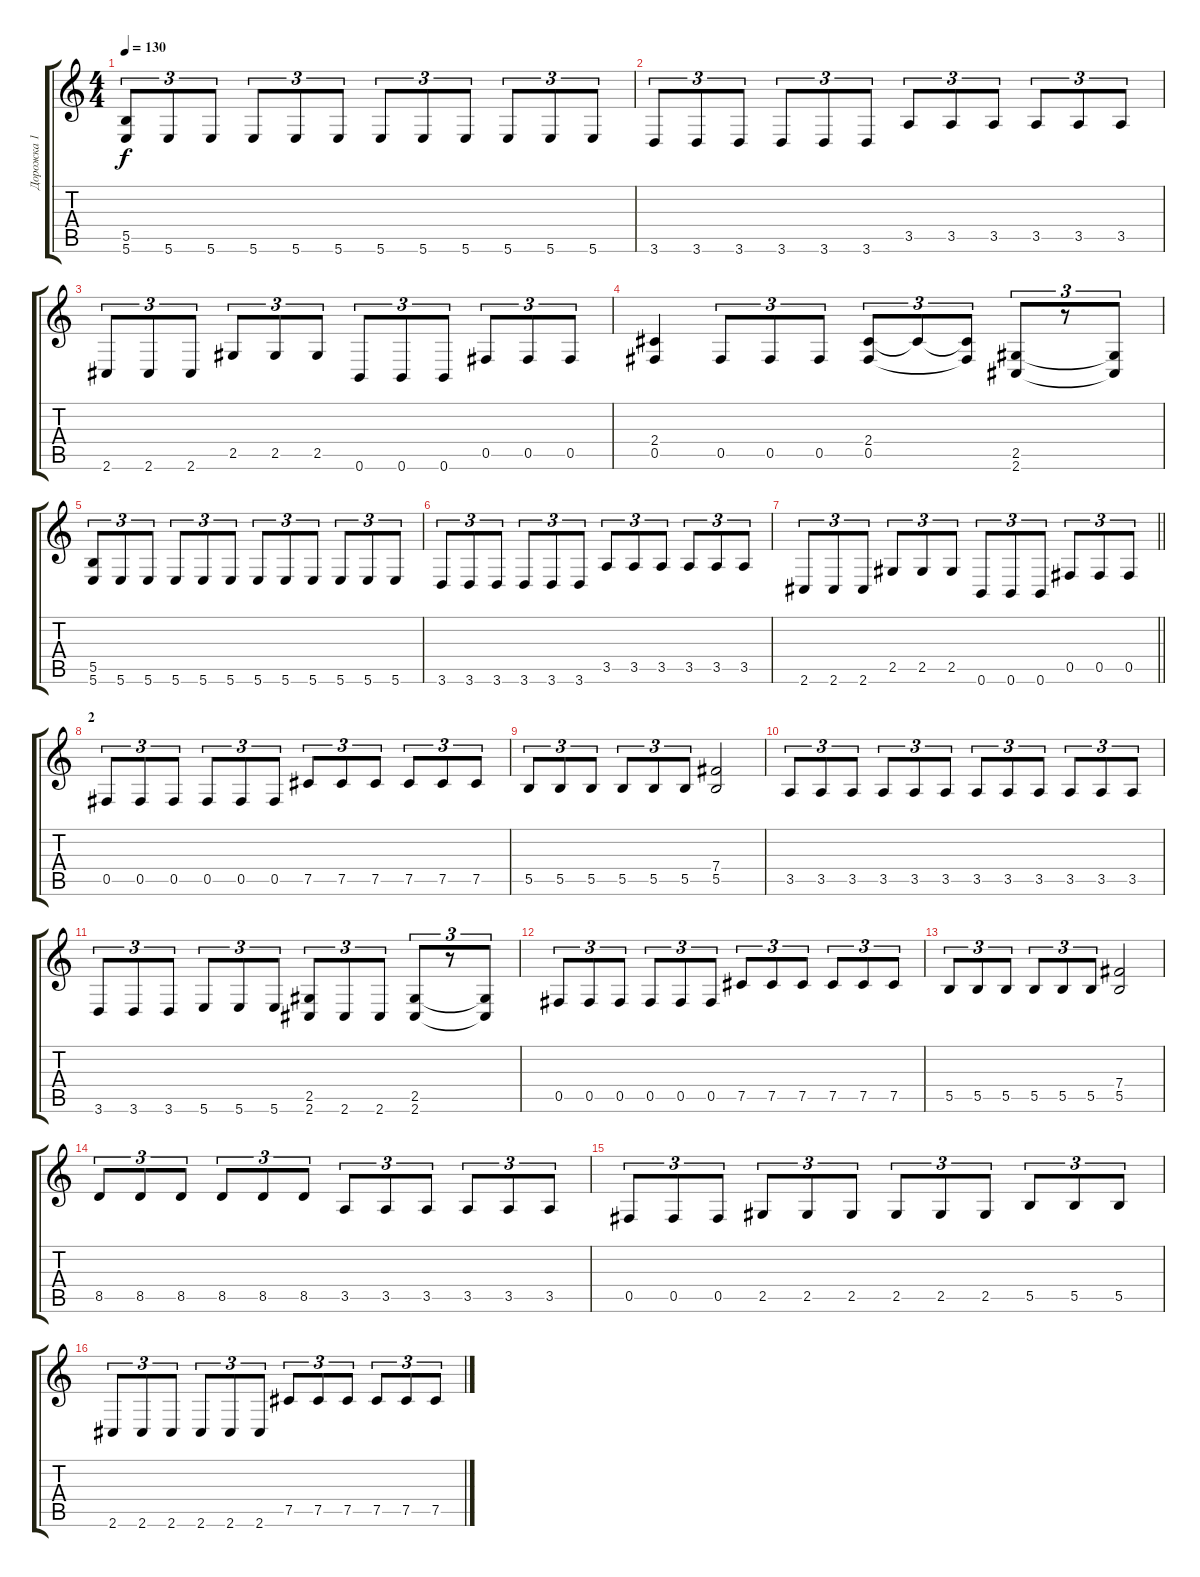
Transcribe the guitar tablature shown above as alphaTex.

\track ("Дорожка 1" "Дорожка 1") {instrument distortionguitar}
\staff {score tabs}
\tuning (Db4 Ab3 E3 B2 Gb2 B1) {hide}
\ts (4 4)
\tempo 130
\clef g2
\ks c
(5.5 5.6).8{tu (3 2) dy f} 5.6.8{tu (3 2)} 5.6.8{tu (3 2)} 5.6.8{tu (3 2)} 5.6.8{tu (3 2)} 5.6.8{tu (3 2)} 5.6.8{tu (3 2)} 5.6.8{tu (3 2)} 5.6.8{tu (3 2)} 5.6.8{tu (3 2)} 5.6.8{tu (3 2)} 5.6.8{tu (3 2)} |
3.6.8{tu (3 2)} 3.6.8{tu (3 2)} 3.6.8{tu (3 2)} 3.6.8{tu (3 2)} 3.6.8{tu (3 2)} 3.6.8{tu (3 2)} 3.5.8{tu (3 2)} 3.5.8{tu (3 2)} 3.5.8{tu (3 2)} 3.5.8{tu (3 2)} 3.5.8{tu (3 2)} 3.5.8{tu (3 2)} |
2.6.8{tu (3 2)} 2.6.8{tu (3 2)} 2.6.8{tu (3 2)} 2.5.8{tu (3 2)} 2.5.8{tu (3 2)} 2.5.8{tu (3 2)} 0.6.8{tu (3 2)} 0.6.8{tu (3 2)} 0.6.8{tu (3 2)} 0.5.8{tu (3 2)} 0.5.8{tu (3 2)} 0.5.8{tu (3 2)} |
(2.4 0.5).4 0.5.8{tu (3 2)} 0.5.8{tu (3 2)} 0.5.8{tu (3 2)} (2.4 0.5).8{tu (3 2)} 2.4{t}.8{tu (3 2)} (2.4{t} 0.5{t}).8{tu (3 2)} (2.5 2.6).8{tu (3 2)} r.8{tu (3 2)} (2.5{t} 2.6{t}).8{tu (3 2)} |
(5.5 5.6).8{tu (3 2)} 5.6.8{tu (3 2)} 5.6.8{tu (3 2)} 5.6.8{tu (3 2)} 5.6.8{tu (3 2)} 5.6.8{tu (3 2)} 5.6.8{tu (3 2)} 5.6.8{tu (3 2)} 5.6.8{tu (3 2)} 5.6.8{tu (3 2)} 5.6.8{tu (3 2)} 5.6.8{tu (3 2)} |
3.6.8{tu (3 2)} 3.6.8{tu (3 2)} 3.6.8{tu (3 2)} 3.6.8{tu (3 2)} 3.6.8{tu (3 2)} 3.6.8{tu (3 2)} 3.5.8{tu (3 2)} 3.5.8{tu (3 2)} 3.5.8{tu (3 2)} 3.5.8{tu (3 2)} 3.5.8{tu (3 2)} 3.5.8{tu (3 2)} |
\barLineRight lightlight
2.6.8{tu (3 2)} 2.6.8{tu (3 2)} 2.6.8{tu (3 2)} 2.5.8{tu (3 2)} 2.5.8{tu (3 2)} 2.5.8{tu (3 2)} 0.6.8{tu (3 2)} 0.6.8{tu (3 2)} 0.6.8{tu (3 2)} 0.5.8{tu (3 2)} 0.5.8{tu (3 2)} 0.5.8{tu (3 2)} |
\section ("" "2")
0.5.8{tu (3 2)} 0.5.8{tu (3 2)} 0.5.8{tu (3 2)} 0.5.8{tu (3 2)} 0.5.8{tu (3 2)} 0.5.8{tu (3 2)} 7.5.8{tu (3 2)} 7.5.8{tu (3 2)} 7.5.8{tu (3 2)} 7.5.8{tu (3 2)} 7.5.8{tu (3 2)} 7.5.8{tu (3 2)} |
5.5.8{tu (3 2)} 5.5.8{tu (3 2)} 5.5.8{tu (3 2)} 5.5.8{tu (3 2)} 5.5.8{tu (3 2)} 5.5.8{tu (3 2)} (7.4 5.5).2 |
3.5.8{tu (3 2)} 3.5.8{tu (3 2)} 3.5.8{tu (3 2)} 3.5.8{tu (3 2)} 3.5.8{tu (3 2)} 3.5.8{tu (3 2)} 3.5.8{tu (3 2)} 3.5.8{tu (3 2)} 3.5.8{tu (3 2)} 3.5.8{tu (3 2)} 3.5.8{tu (3 2)} 3.5.8{tu (3 2)} |
3.6.8{tu (3 2)} 3.6.8{tu (3 2)} 3.6.8{tu (3 2)} 5.6.8{tu (3 2)} 5.6.8{tu (3 2)} 5.6.8{tu (3 2)} (2.5 2.6).8{tu (3 2)} 2.6.8{tu (3 2)} 2.6.8{tu (3 2)} (2.5 2.6).8{tu (3 2)} r.8{tu (3 2)} (2.5{t} 2.6{t}).8{tu (3 2)} |
0.5.8{tu (3 2)} 0.5.8{tu (3 2)} 0.5.8{tu (3 2)} 0.5.8{tu (3 2)} 0.5.8{tu (3 2)} 0.5.8{tu (3 2)} 7.5.8{tu (3 2)} 7.5.8{tu (3 2)} 7.5.8{tu (3 2)} 7.5.8{tu (3 2)} 7.5.8{tu (3 2)} 7.5.8{tu (3 2)} |
5.5.8{tu (3 2)} 5.5.8{tu (3 2)} 5.5.8{tu (3 2)} 5.5.8{tu (3 2)} 5.5.8{tu (3 2)} 5.5.8{tu (3 2)} (7.4 5.5).2 |
8.5.8{tu (3 2)} 8.5.8{tu (3 2)} 8.5.8{tu (3 2)} 8.5.8{tu (3 2)} 8.5.8{tu (3 2)} 8.5.8{tu (3 2)} 3.5.8{tu (3 2)} 3.5.8{tu (3 2)} 3.5.8{tu (3 2)} 3.5.8{tu (3 2)} 3.5.8{tu (3 2)} 3.5.8{tu (3 2)} |
0.5.8{tu (3 2)} 0.5.8{tu (3 2)} 0.5.8{tu (3 2)} 2.5.8{tu (3 2)} 2.5.8{tu (3 2)} 2.5.8{tu (3 2)} 2.5.8{tu (3 2)} 2.5.8{tu (3 2)} 2.5.8{tu (3 2)} 5.5.8{tu (3 2)} 5.5.8{tu (3 2)} 5.5.8{tu (3 2)} |
2.6.8{tu (3 2)} 2.6.8{tu (3 2)} 2.6.8{tu (3 2)} 2.6.8{tu (3 2)} 2.6.8{tu (3 2)} 2.6.8{tu (3 2)} 7.5.8{tu (3 2)} 7.5.8{tu (3 2)} 7.5.8{tu (3 2)} 7.5.8{tu (3 2)} 7.5.8{tu (3 2)} 7.5.8{tu (3 2)}
